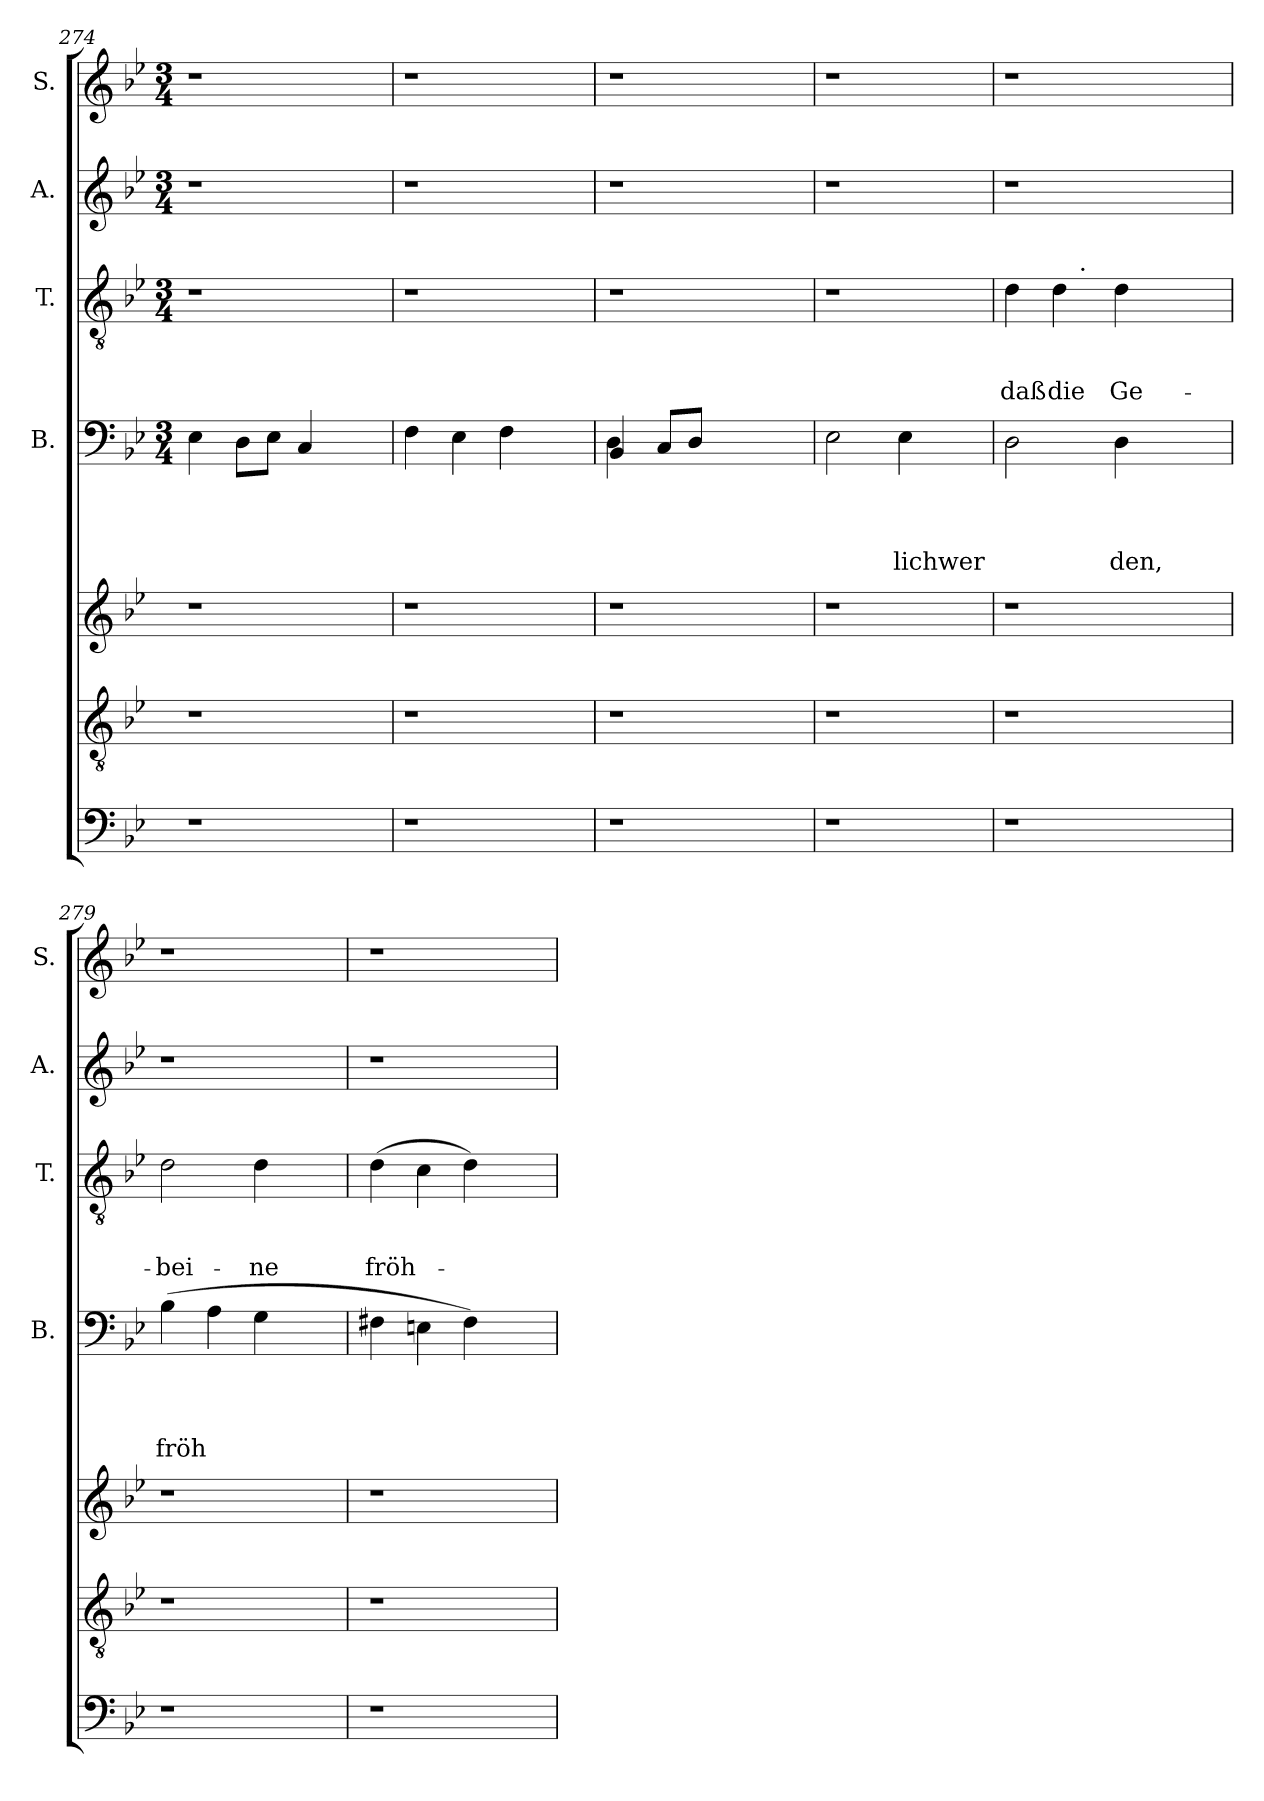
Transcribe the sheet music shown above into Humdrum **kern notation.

**kern	**kern	**kern	**kern	**text	**text	**text	**text	**kern	**text	**text	**text	**kern	**kern
*part7	*part6	*part5	*part4	*part4	*part4	*part4	*part4	*part3	*part3	*part3	*part3	*part2	*part1
*staff7	*staff6	*staff5	*staff4	*staff4	*staff4	*staff4	*staff4	*staff3	*staff3	*staff3	*staff3	*staff2	*staff1
*	*	*	*I"B.	*	*	*	*	*I"T.	*	*	*	*I"A.	*I"S.
*	*	*	*I'B.	*	*	*	*	*I'T.	*	*	*	*I'A.	*I'S.
*clefF4	*clefGv2	*clefG2	*clefF4	*	*	*	*	*clefGv2	*	*	*	*clefG2	*clefG2
*k[b-e-]	*k[b-e-]	*k[b-e-]	*k[b-e-]	*	*	*	*	*k[b-e-]	*	*	*	*k[b-e-]	*k[b-e-]
*B-:	*B-:	*B-:	*B-:	*	*	*	*	*B-:	*	*	*	*B-:	*B-:
*	*	*	*M3/4	*	*	*	*	*M3/4	*	*	*	*M3/4	*M3/4
=274	=274	=274	=274	=274	=274	=274	=274	=274	=274	=274	=274	=274	=274
!	!	!	!	!	!	!	!	!LO:N:vis=1	!	!	!	!LO:N:vis=1	!LO:N:vis=1
1r	1r	1r	4E-\	.	.	.	.	2.r	.	.	.	2.r	2.r
.	.	.	8D\L	.	.	.	.	.	.	.	.	.	.
.	.	.	8E-\J	.	.	.	.	.	.	.	.	.	.
.	.	.	4C/	.	.	.	.	.	.	.	.	.	.
.	.	.	4ryy	.	.	.	.	4ryy	.	.	.	4ryy	4ryy
=275	=275	=275	=275	=275	=275	=275	=275	=275	=275	=275	=275	=275	=275
!	!	!	!	!	!	!	!	!LO:N:vis=1	!	!	!	!LO:N:vis=1	!LO:N:vis=1
1r	1r	1r	4F\	.	.	.	.	2.r	.	.	.	2.r	2.r
.	.	.	4E-\	.	.	.	.	.	.	.	.	.	.
.	.	.	4F\	.	.	.	.	.	.	.	.	.	.
.	.	.	4ryy	.	.	.	.	4ryy	.	.	.	4ryy	4ryy
=276	=276	=276	=276	=276	=276	=276	=276	=276	=276	=276	=276	=276	=276
*	*	*	*^	*	*	*	*	*	*	*	*	*	*
!	!	!	!	!	!	!	!	!	!LO:N:vis=1	!	!	!	!LO:N:vis=1	!LO:N:vis=1
1r	1r	1r	4BB-/	4D\	.	.	.	.	2.r	.	.	.	2.r	2.r
.	.	.	2ryy	8C/L	.	.	.	.	.	.	.	.	.	.
.	.	.	.	8D/J	.	.	.	.	.	.	.	.	.	.
.	.	.	.	2ryy	.	.	.	.	.	.	.	.	.	.
.	.	.	4ryy	.	.	.	.	.	4ryy	.	.	.	4ryy	4ryy
*	*	*	*v	*v	*	*	*	*	*	*	*	*	*	*
=277	=277	=277	=277	=277	=277	=277	=277	=277	=277	=277	=277	=277	=277
!	!	!	!	!	!	!	!	!LO:N:vis=1	!	!	!	!LO:N:vis=1	!LO:N:vis=1
1r	1r	1r	2E-\	.	.	.	.	2.r	.	.	.	2.r	2.r
!	!	!	!	!	!	!	!LO:LY:b	!	!	!	!	!	!
.	.	.	4E-\	.	.	.	lichwer	.	.	.	.	.	.
.	.	.	4ryy	.	.	.	.	4ryy	.	.	.	4ryy	4ryy
=278	=278	=278	=278	=278	=278	=278	=278	=278	=278	=278	=278	=278	=278
!	!	!	!	!	!	!	!	!	!	!	!LO:LY:b	!LO:N:vis=1	!LO:N:vis=1
*	*	*	*	*	*	*	*	*^	*	*	*	*	*
1r	1r	1r	2D\	.	.	.	.	4d\	4ryy	.	.	daß	2.r	2.r
!	!	!	!	!	!	!	!	!	!	!	!	!LO:LY:b	!	!
.	.	.	.	.	.	.	.	4d\	16.ryy	.	.	die	.	.
!	!	!	!	!	!	!	!	!	!LO:TX:a:t=.	!	!	!	!	!
.	.	.	.	.	.	.	.	.	2ryy	.	.	.	.	.
!	!	!	!	!	!	!	!LO:LY:b	!	!	!	!	!LO:LY:b	!	!
.	.	.	4D\	.	.	.	den,	4d\	.	.	.	Ge-	.	.
.	.	.	4ryy	.	.	.	.	4ryy	.	.	.	.	4ryy	4ryy
.	.	.	.	.	.	.	.	.	8ryy	.	.	.	.	.
.	.	.	.	.	.	.	.	.	32ryy	.	.	.	.	.
=279	=279	=279	=279	=279	=279	=279	=279	=279	=279	=279	=279	=279	=279	=279
!	!	!	!	!	!	!	!LO:LY:b	!	!	!	!	!LO:LY:b	!LO:N:vis=1	!LO:N:vis=1
*	*	*	*	*	*	*	*	*v	*v	*	*	*	*	*
1r	1r	1r	(>4B-\	.	.	.	fröh	2d\	.	.	-bei-	2.r	2.r
.	.	.	4A\	.	.	.	.	.	.	.	.	.	.
!	!	!	!	!	!	!	!	!	!	!	!LO:LY:b	!	!
.	.	.	4G\	.	.	.	.	4d\	.	.	-ne	.	.
.	.	.	4ryy	.	.	.	.	4ryy	.	.	.	4ryy	4ryy
=280	=280	=280	=280	=280	=280	=280	=280	=280	=280	=280	=280	=280	=280
!	!	!	!	!	!	!	!	!	!	!	!LO:LY:b	!LO:N:vis=1	!LO:N:vis=1
1r	1r	1r	4F#X\	.	.	.	.	(>4d\	.	.	fröh-	2.r	2.r
.	.	.	4En\	.	.	.	.	4c\	.	.	.	.	.
.	.	.	4F#\)	.	.	.	.	4d\)	.	.	.	.	.
.	.	.	4ryy	.	.	.	.	4ryy	.	.	.	4ryy	4ryy
=	=	=	=	=	=	=	=	=	=	=	=	=	=
*-	*-	*-	*-	*-	*-	*-	*-	*-	*-	*-	*-	*-	*-
